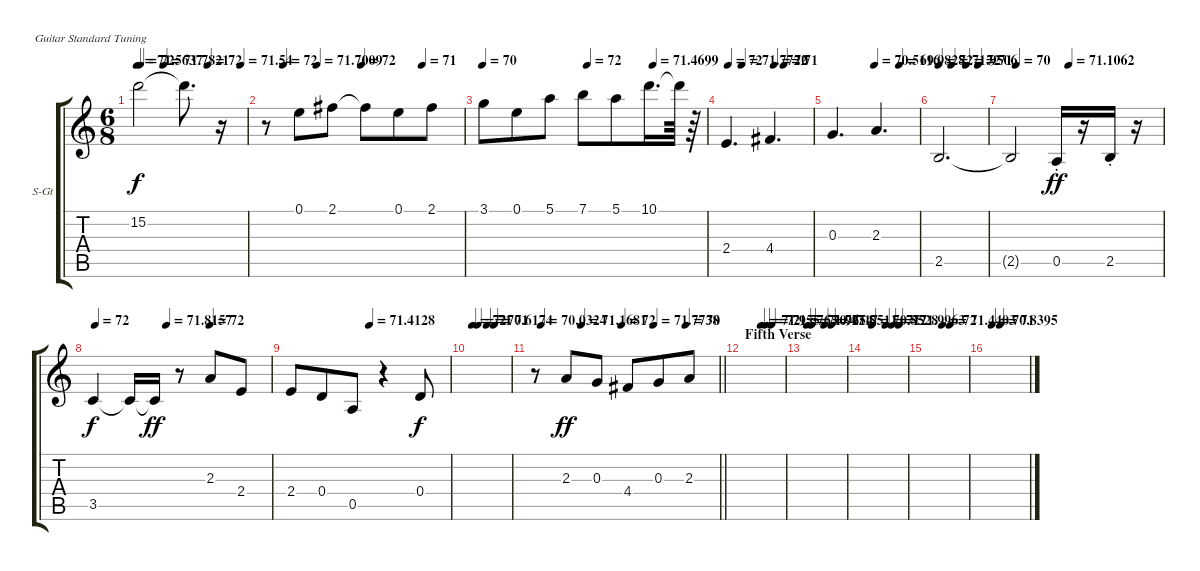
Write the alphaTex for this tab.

\bracketExtendMode groupsimilarinstruments
\firstSystemTrackNameOrientation horizontal
\otherSystemsTrackNameOrientation horizontal
\track ("Horn" "S-Gt") {instrument acousticguitarsteel}
\staff {score tabs}
\tuning (E4 B3 G3 D3 A2 E2)
\ts (6 8)
\tempo
71.5637
\tempo (72 0.03125)
\tempo (71.7821 0.24375)
\tempo (72 0.65)
\tempo (71.54 0.95)
\accidentals auto
\clef g2
\ottava regular
\simile none
\scale
0.333333
\ks c
15.2.2{dy f} 15.2{t}.8{d} r.16 |
\tempo (72 0.09375)
\tempo (71.7009 0.2625)
\tempo (72 0.4875)
\tempo (71 0.79375)
\scale
0.333333 r.8 0.1.8 2.1.8 2.1{t}.8 0.1.8 2.1.8 |
\tempo 70
\tempo (72 0.46875)
\tempo (71.4699 0.7625)
\scale
0.333333 3.1.8 0.1.8 5.1.8 7.1.8 5.1.8 10.1.16{d} 10.1{t}.64 r.64 |
\tempo (72 0.0375)
\tempo (71.7722 0.19375)
\tempo (70 0.5625)
\tempo (71 0.675)
\scale
0.333333 2.4.4{d} 4.4.4{d} |
\tempo (70.5116 0.49375)
\tempo (69.9828 0.78125)
\scale
0.333333 0.3.4{d} 2.3.4{d} |
\tempo (72 0.025)
\tempo (71.9506 0.2875)
\tempo (72 0.58125)
\tempo (71 0.825)
\scale
0.333333 2.5.2{d} |
\tempo (70 0.04375)
\tempo (71.1062 0.3875)
\scale
0.333333 2.5{t}.2 0.5{st}.16{dy ff} r.16 2.5{st}.16 r.16 |
\tempo (72 0.01875)
\tempo (71.8157 0.41875)
\tempo (72 0.6625)
\scale
0.333333 3.5.4{dy f} 3.5{t}.16 3.5{t}.16{dy ff} r.8 2.3.8 2.4.8 |
\tempo (71.4128 0.5)
\scale
0.333333 2.4.8 0.4.8 0.5.8 r.4 0.4.8{dy f} |
\tempo (72 0.06875)
\tempo (71 0.20625)
\tempo (70.6174 0.43125)
\tempo (71 0.6125)
\scale
0.333333 |
\tempo (70.0324 0.0375)
\tempo (71.1681 0.25625)
\tempo (72 0.475)
\tempo (71.7738 0.65)
\tempo (70 0.825)
\scale
0.333333
\barLineRight lightlight
r.8 2.3.8{dy ff} 0.3.8 4.4.8 0.3.8 2.3.8 |
\section ("" "Fifth Verse")
\tempo (71.955 0.43125)
\tempo (72 0.55625)
\tempo (71.5763 0.7)
\scale
0.333333 |
\tempo (71.9654 0.06875)
\tempo (70.4717 0.1875)
\tempo (72 0.4875)
\tempo (71.8511 0.6625)
\scale
0.333333 |
\tempo (70.8528 0.16875)
\tempo (71 0.49375)
\tempo (72 0.65)
\tempo (71.9963 0.825)
\scale
0.333333 |
\tempo (72 0.3875)
\tempo (71.4403 0.575)
\scale
0.333333 |
\tempo (70.8395 0.1125)
\tempo (71 0.3125)
\scale
0.333333
